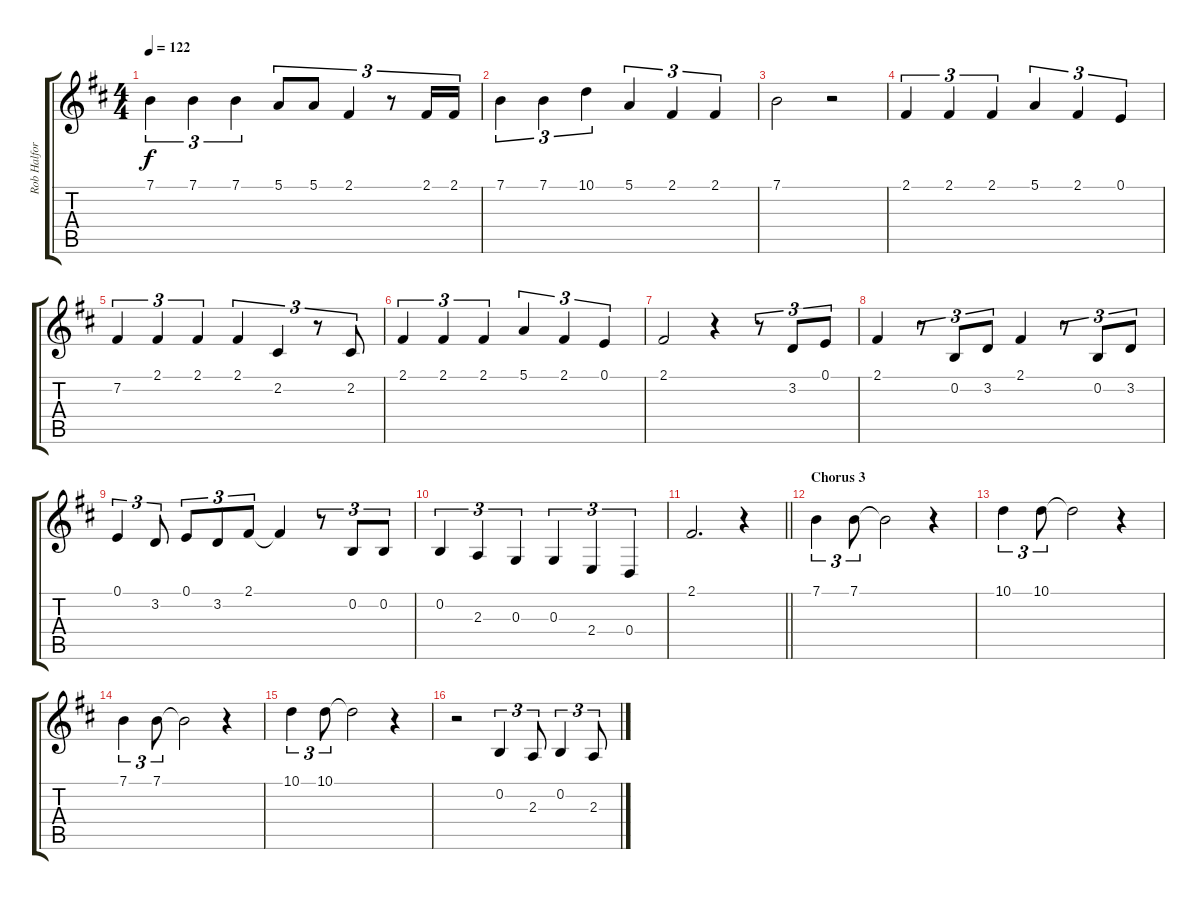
\track ("Rob Halford" "Rob Halfor") {instrument lead2sawtooth}
\staff {score tabs}
\tuning (E4 B3 G3 D3 A2 E2) {hide}
\ts (4 4)
\tempo 122
\clef g2
\ks d
7.1.4{tu (3 2) dy f} 7.1.4{tu (3 2)} 7.1.4{tu (3 2)} 5.1.8{tu (3 2)} 5.1.8{tu (3 2)} 2.1.4{tu (3 2)} r.8{tu (3 2)} 2.1.16{tu (3 2)} 2.1.16{tu (3 2)} |
7.1.4{tu (3 2)} 7.1.4{tu (3 2)} 10.1.4{tu (3 2)} 5.1.4{tu (3 2)} 2.1.4{tu (3 2)} 2.1.4{tu (3 2)} |
7.1.2 r.2 |
2.1.4{tu (3 2)} 2.1.4{tu (3 2)} 2.1.4{tu (3 2)} 5.1.4{tu (3 2)} 2.1.4{tu (3 2)} 0.1.4{tu (3 2)} |
7.2.4{tu (3 2)} 2.1.4{tu (3 2)} 2.1.4{tu (3 2)} 2.1.4{tu (3 2)} 2.2.4{tu (3 2)} r.8{tu (3 2)} 2.2.8{tu (3 2)} |
2.1.4{tu (3 2)} 2.1.4{tu (3 2)} 2.1.4{tu (3 2)} 5.1.4{tu (3 2)} 2.1.4{tu (3 2)} 0.1.4{tu (3 2)} |
2.1.2 r.4 r.8{tu (3 2)} 3.2.8{tu (3 2)} 0.1.8{tu (3 2)} |
2.1.4 r.8{tu (3 2)} 0.2.8{tu (3 2)} 3.2.8{tu (3 2)} 2.1.4 r.8{tu (3 2)} 0.2.8{tu (3 2)} 3.2.8{tu (3 2)} |
0.1.4{tu (3 2)} 3.2.8{tu (3 2)} 0.1.8{tu (3 2)} 3.2.8{tu (3 2)} 2.1.8{tu (3 2)} 2.1{t}.4 r.8{tu (3 2)} 0.2.8{tu (3 2)} 0.2.8{tu (3 2)} |
0.2.4{tu (3 2)} 2.3.4{tu (3 2)} 0.3.4{tu (3 2)} 0.3.4{tu (3 2)} 2.4.4{tu (3 2)} 0.4.4{tu (3 2)} |
\barLineRight lightlight
2.1.2{d} r.4 |
\section ("" "Chorus 3")
7.1.4{tu (3 2)} 7.1.8{tu (3 2)} 7.1{t}.2 r.4 |
10.1.4{tu (3 2)} 10.1.8{tu (3 2)} 10.1{t}.2 r.4 |
7.1.4{tu (3 2)} 7.1.8{tu (3 2)} 7.1{t}.2 r.4 |
10.1.4{tu (3 2)} 10.1.8{tu (3 2)} 10.1{t}.2 r.4 |
r.2 0.2.4{tu (3 2)} 2.3.8{tu (3 2)} 0.2.4{tu (3 2)} 2.3.8{tu (3 2)}
